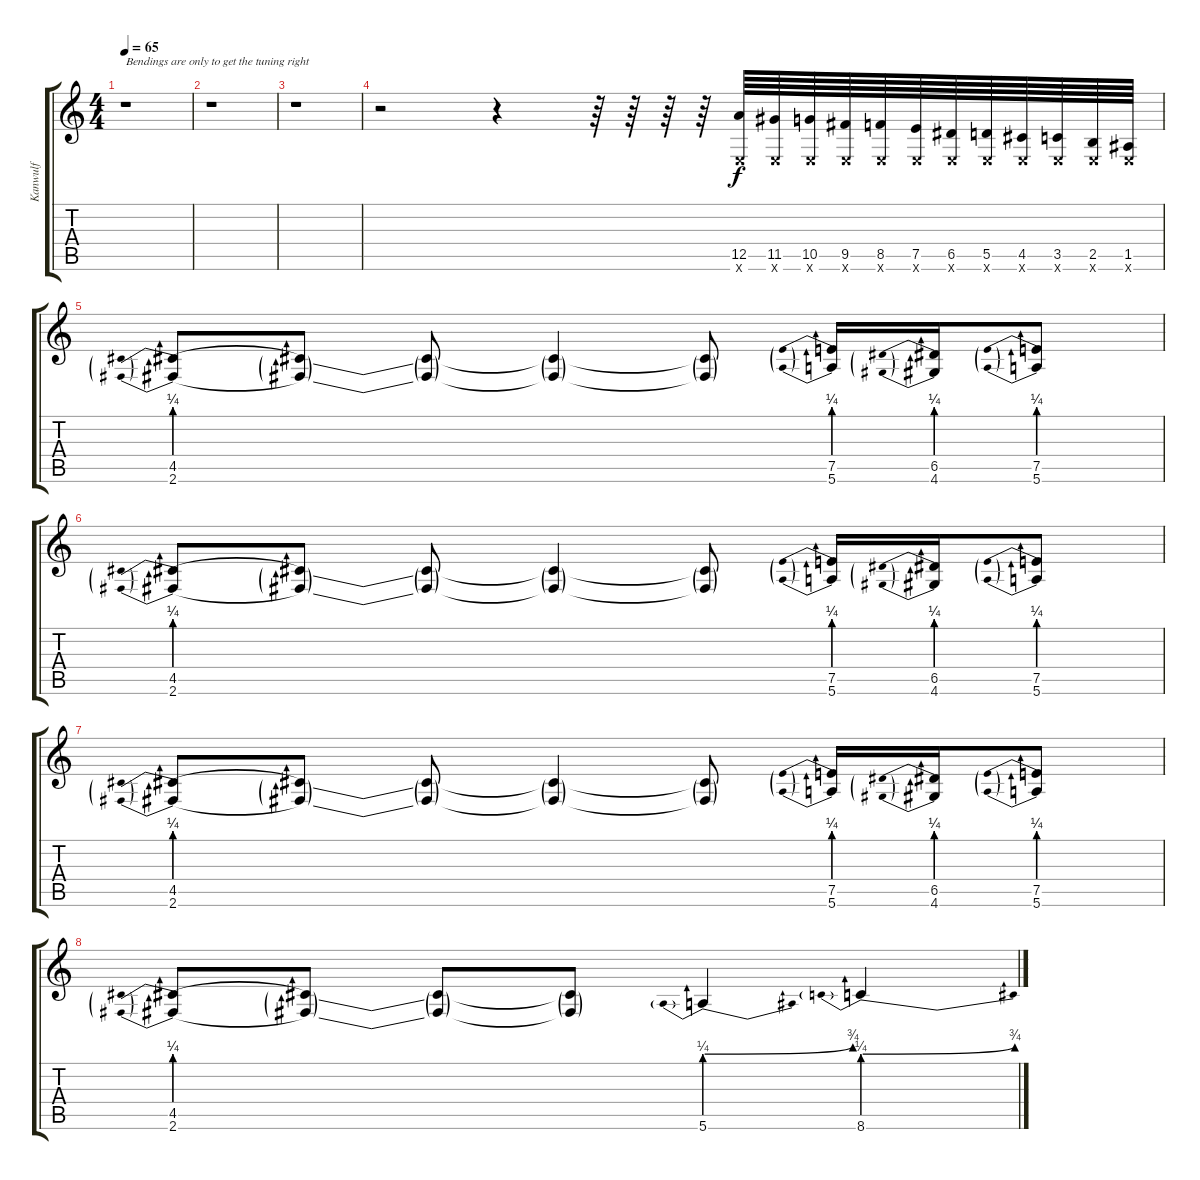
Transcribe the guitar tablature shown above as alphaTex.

\track ("Kanwulf" "Kanwulf") {instrument distortionguitar}
\staff {score tabs}
\tuning (E4 B3 G3 D3 A2 E2) {hide}
\ts (4 4)
\tempo 65
\clef g2
\ks c
r.1{txt "Bendings are only to get the tuning right" dy f instrument distortionguitar} |
r.1 |
r.1 |
r.2 r.4 r.64 r.64 r.64 r.64 (12.5 0.6{x}).64 (11.5 0.6{x}).64 (10.5 0.6{x}).64 (9.5 0.6{x}).64 (8.5 0.6{x}).64 (7.5 0.6{x}).64 (6.5 0.6{x}).64 (5.5 0.6{x}).64 (4.5 0.6{x}).64 (3.5 0.6{x}).64 (2.5 0.6{x}).64 (1.5 0.6{x}).64 |
(4.5{be (prebend 0 1 60 1)} 2.6{be (prebend 0 1 60 1)}).8 (4.5{t} 2.6{t}).8 (4.5{t} 2.6{t}).8 (4.5{t} 2.6{t}).4 (4.5{t} 2.6{t}).8 (7.5{be (prebend 0 1 60 1)} 5.6{be (prebend 0 1 60 1)}).16 (6.5{be (prebend 0 1 60 1)} 4.6{be (prebend 0 1 60 1)}).16 (7.5{be (prebend 0 1 60 1)} 5.6{be (prebend 0 1 60 1)}).8 |
(4.5{be (prebend 0 1 60 1)} 2.6{be (prebend 0 1 60 1)}).8 (4.5{t} 2.6{t}).8 (4.5{t} 2.6{t}).8 (4.5{t} 2.6{t}).4 (4.5{t} 2.6{t}).8 (7.5{be (prebend 0 1 60 1)} 5.6{be (prebend 0 1 60 1)}).16 (6.5{be (prebend 0 1 60 1)} 4.6{be (prebend 0 1 60 1)}).16 (7.5{be (prebend 0 1 60 1)} 5.6{be (prebend 0 1 60 1)}).8 |
(4.5{be (prebend 0 1 60 1)} 2.6{be (prebend 0 1 60 1)}).8 (4.5{t} 2.6{t}).8 (4.5{t} 2.6{t}).8 (4.5{t} 2.6{t}).4 (4.5{t} 2.6{t}).8 (7.5{be (prebend 0 1 60 1)} 5.6{be (prebend 0 1 60 1)}).16 (6.5{be (prebend 0 1 60 1)} 4.6{be (prebend 0 1 60 1)}).16 (7.5{be (prebend 0 1 60 1)} 5.6{be (prebend 0 1 60 1)}).8 |
(4.5{be (prebend 0 1 60 1)} 2.6{be (prebend 0 1 60 1)}).8 (4.5{t} 2.6{t}).8 (4.5{t} 2.6{t}).8 (4.5{t} 2.6{t}).8 5.6{be (prebendbend 0 1 60 3)}.4 8.6{be (prebendbend 0 1 60 3)}.4
